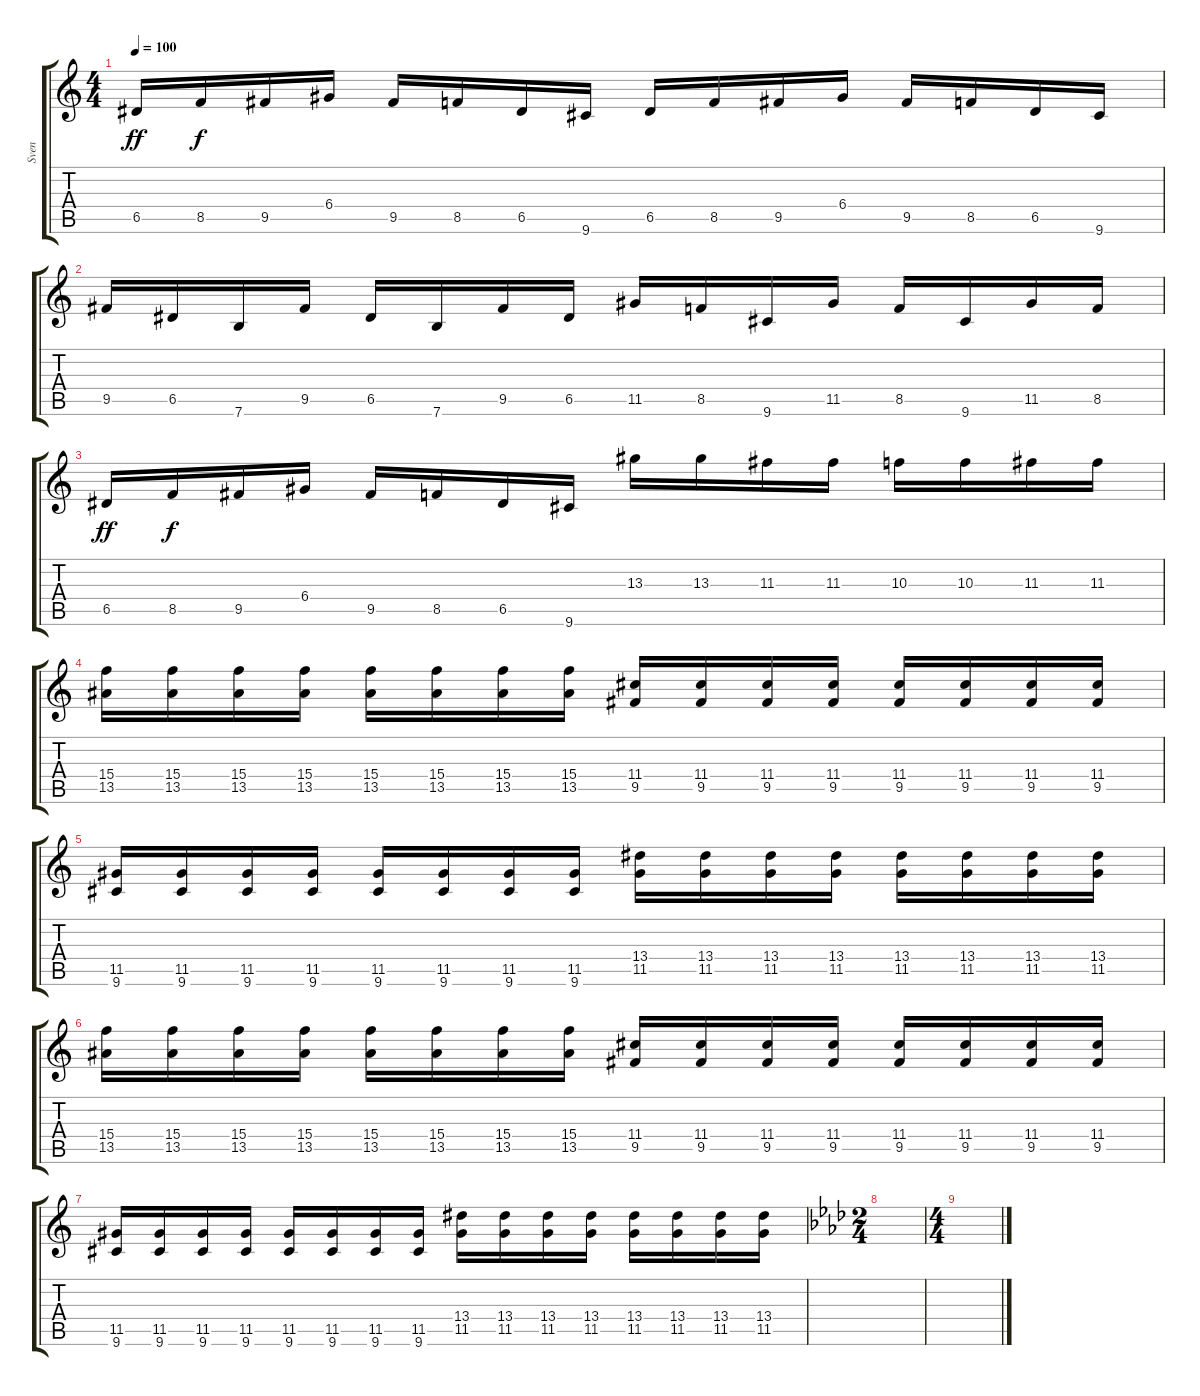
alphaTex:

\track ("Sven" "Sven") {instrument overdrivenguitar}
\staff {score tabs}
\tuning (E4 B3 G3 D3 A2 E2) {hide}
\ts (4 4)
\tempo 100
\clef g2
\ks c
6.5.16{dy ff} 8.5.16{dy f} 9.5.16 6.4.16 9.5.16 8.5.16 6.5.16 9.6.16 6.5.16 8.5.16 9.5.16 6.4.16 9.5.16 8.5.16 6.5.16 9.6.16 |
9.5.16 6.5.16 7.6.16 9.5.16 6.5.16 7.6.16 9.5.16 6.5.16 11.5.16 8.5.16 9.6.16 11.5.16 8.5.16 9.6.16 11.5.16 8.5.16 |
6.5.16{dy ff} 8.5.16{dy f} 9.5.16 6.4.16 9.5.16 8.5.16 6.5.16 9.6.16 13.3.16 13.3.16 11.3.16 11.3.16 10.3.16 10.3.16 11.3.16 11.3.16 |
(15.4 13.5).16 (15.4 13.5).16 (15.4 13.5).16 (15.4 13.5).16 (15.4 13.5).16 (15.4 13.5).16 (15.4 13.5).16 (15.4 13.5).16 (11.4 9.5).16 (11.4 9.5).16 (11.4 9.5).16 (11.4 9.5).16 (11.4 9.5).16 (11.4 9.5).16 (11.4 9.5).16 (11.4 9.5).16 |
(11.5 9.6).16 (11.5 9.6).16 (11.5 9.6).16 (11.5 9.6).16 (11.5 9.6).16 (11.5 9.6).16 (11.5 9.6).16 (11.5 9.6).16 (13.4 11.5).16 (13.4 11.5).16 (13.4 11.5).16 (13.4 11.5).16 (13.4 11.5).16 (13.4 11.5).16 (13.4 11.5).16 (13.4 11.5).16 |
(15.4 13.5).16 (15.4 13.5).16 (15.4 13.5).16 (15.4 13.5).16 (15.4 13.5).16 (15.4 13.5).16 (15.4 13.5).16 (15.4 13.5).16 (11.4 9.5).16 (11.4 9.5).16 (11.4 9.5).16 (11.4 9.5).16 (11.4 9.5).16 (11.4 9.5).16 (11.4 9.5).16 (11.4 9.5).16 |
(11.5 9.6).16 (11.5 9.6).16 (11.5 9.6).16 (11.5 9.6).16 (11.5 9.6).16 (11.5 9.6).16 (11.5 9.6).16 (11.5 9.6).16 (13.4 11.5).16 (13.4 11.5).16 (13.4 11.5).16 (13.4 11.5).16 (13.4 11.5).16 (13.4 11.5).16 (13.4 11.5).16 (13.4 11.5).16 |
\ts (2 4)
\ks ab
|
\ts (4 4)
